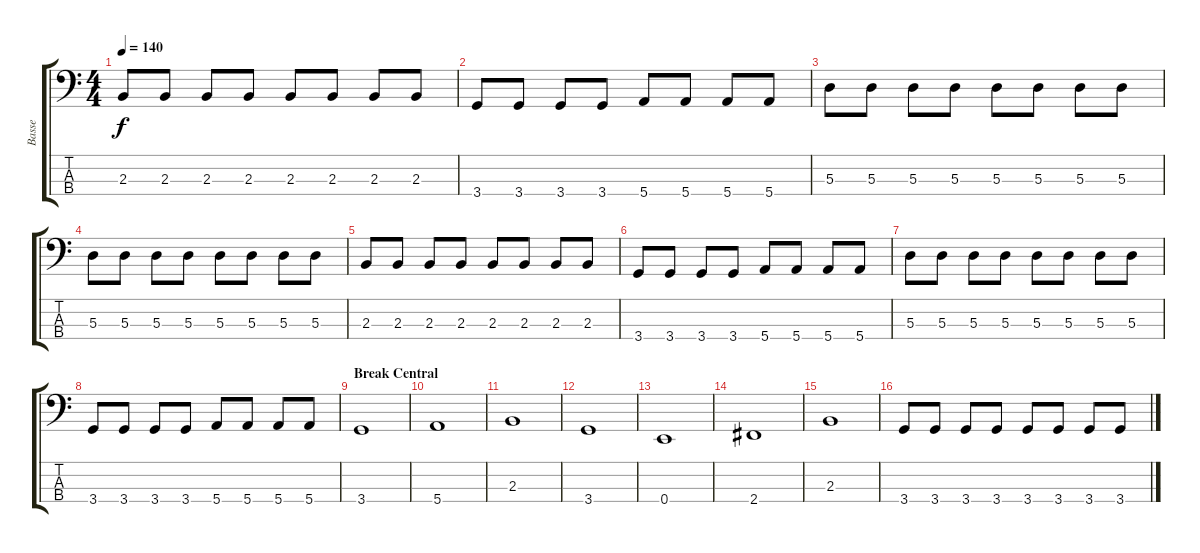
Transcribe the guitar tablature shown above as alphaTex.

\track ("Basse" "Basse") {instrument electricbassfinger}
\staff {score tabs}
\tuning (G2 D2 A1 E1) {hide}
\ts (4 4)
\tempo 140
\clef f4
\ks c
2.3.8{dy f} 2.3.8 2.3.8 2.3.8 2.3.8 2.3.8 2.3.8 2.3.8 |
3.4.8 3.4.8 3.4.8 3.4.8 5.4.8 5.4.8 5.4.8 5.4.8 |
5.3.8 5.3.8 5.3.8 5.3.8 5.3.8 5.3.8 5.3.8 5.3.8 |
5.3.8 5.3.8 5.3.8 5.3.8 5.3.8 5.3.8 5.3.8 5.3.8 |
2.3.8 2.3.8 2.3.8 2.3.8 2.3.8 2.3.8 2.3.8 2.3.8 |
3.4.8 3.4.8 3.4.8 3.4.8 5.4.8 5.4.8 5.4.8 5.4.8 |
5.3.8 5.3.8 5.3.8 5.3.8 5.3.8 5.3.8 5.3.8 5.3.8 |
3.4.8 3.4.8 3.4.8 3.4.8 5.4.8 5.4.8 5.4.8 5.4.8 |
\section ("" "Break Central")
3.4.1 |
5.4.1 |
2.3.1 |
3.4.1 |
0.4.1 |
2.4.1 |
2.3.1 |
3.4.8 3.4.8 3.4.8 3.4.8 3.4.8 3.4.8 3.4.8 3.4.8
